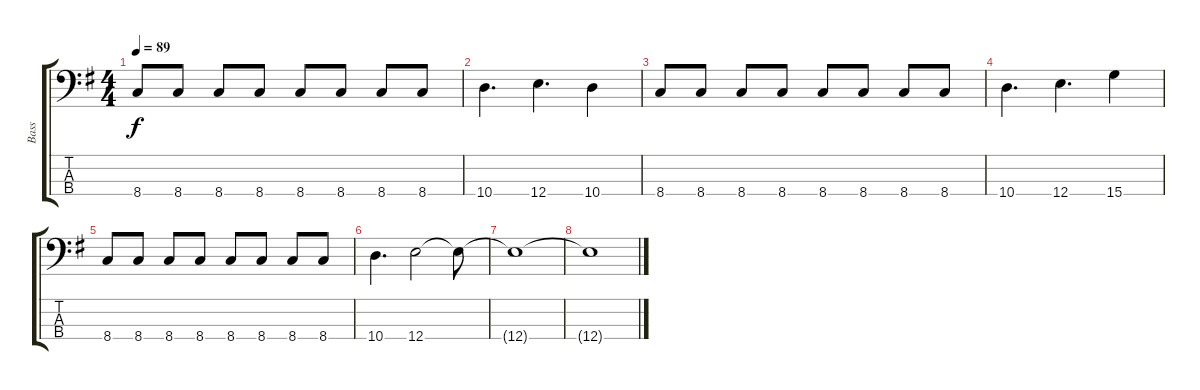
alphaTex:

\track ("Bass" "Bass") {instrument electricbassfinger}
\staff {score tabs}
\tuning (G2 D2 A1 E1) {hide}
\ts (4 4)
\tempo 89
\clef f4
\ks g
8.4.8{dy f} 8.4.8 8.4.8 8.4.8 8.4.8 8.4.8 8.4.8 8.4.8 |
10.4.4{d} 12.4.4{d} 10.4.4 |
8.4.8 8.4.8 8.4.8 8.4.8 8.4.8 8.4.8 8.4.8 8.4.8 |
10.4.4{d} 12.4.4{d} 15.4.4 |
8.4.8 8.4.8 8.4.8 8.4.8 8.4.8 8.4.8 8.4.8 8.4.8 |
10.4.4{d} 12.4.2 12.4{t}.8 |
12.4{t}.1 |
12.4{t}.1
